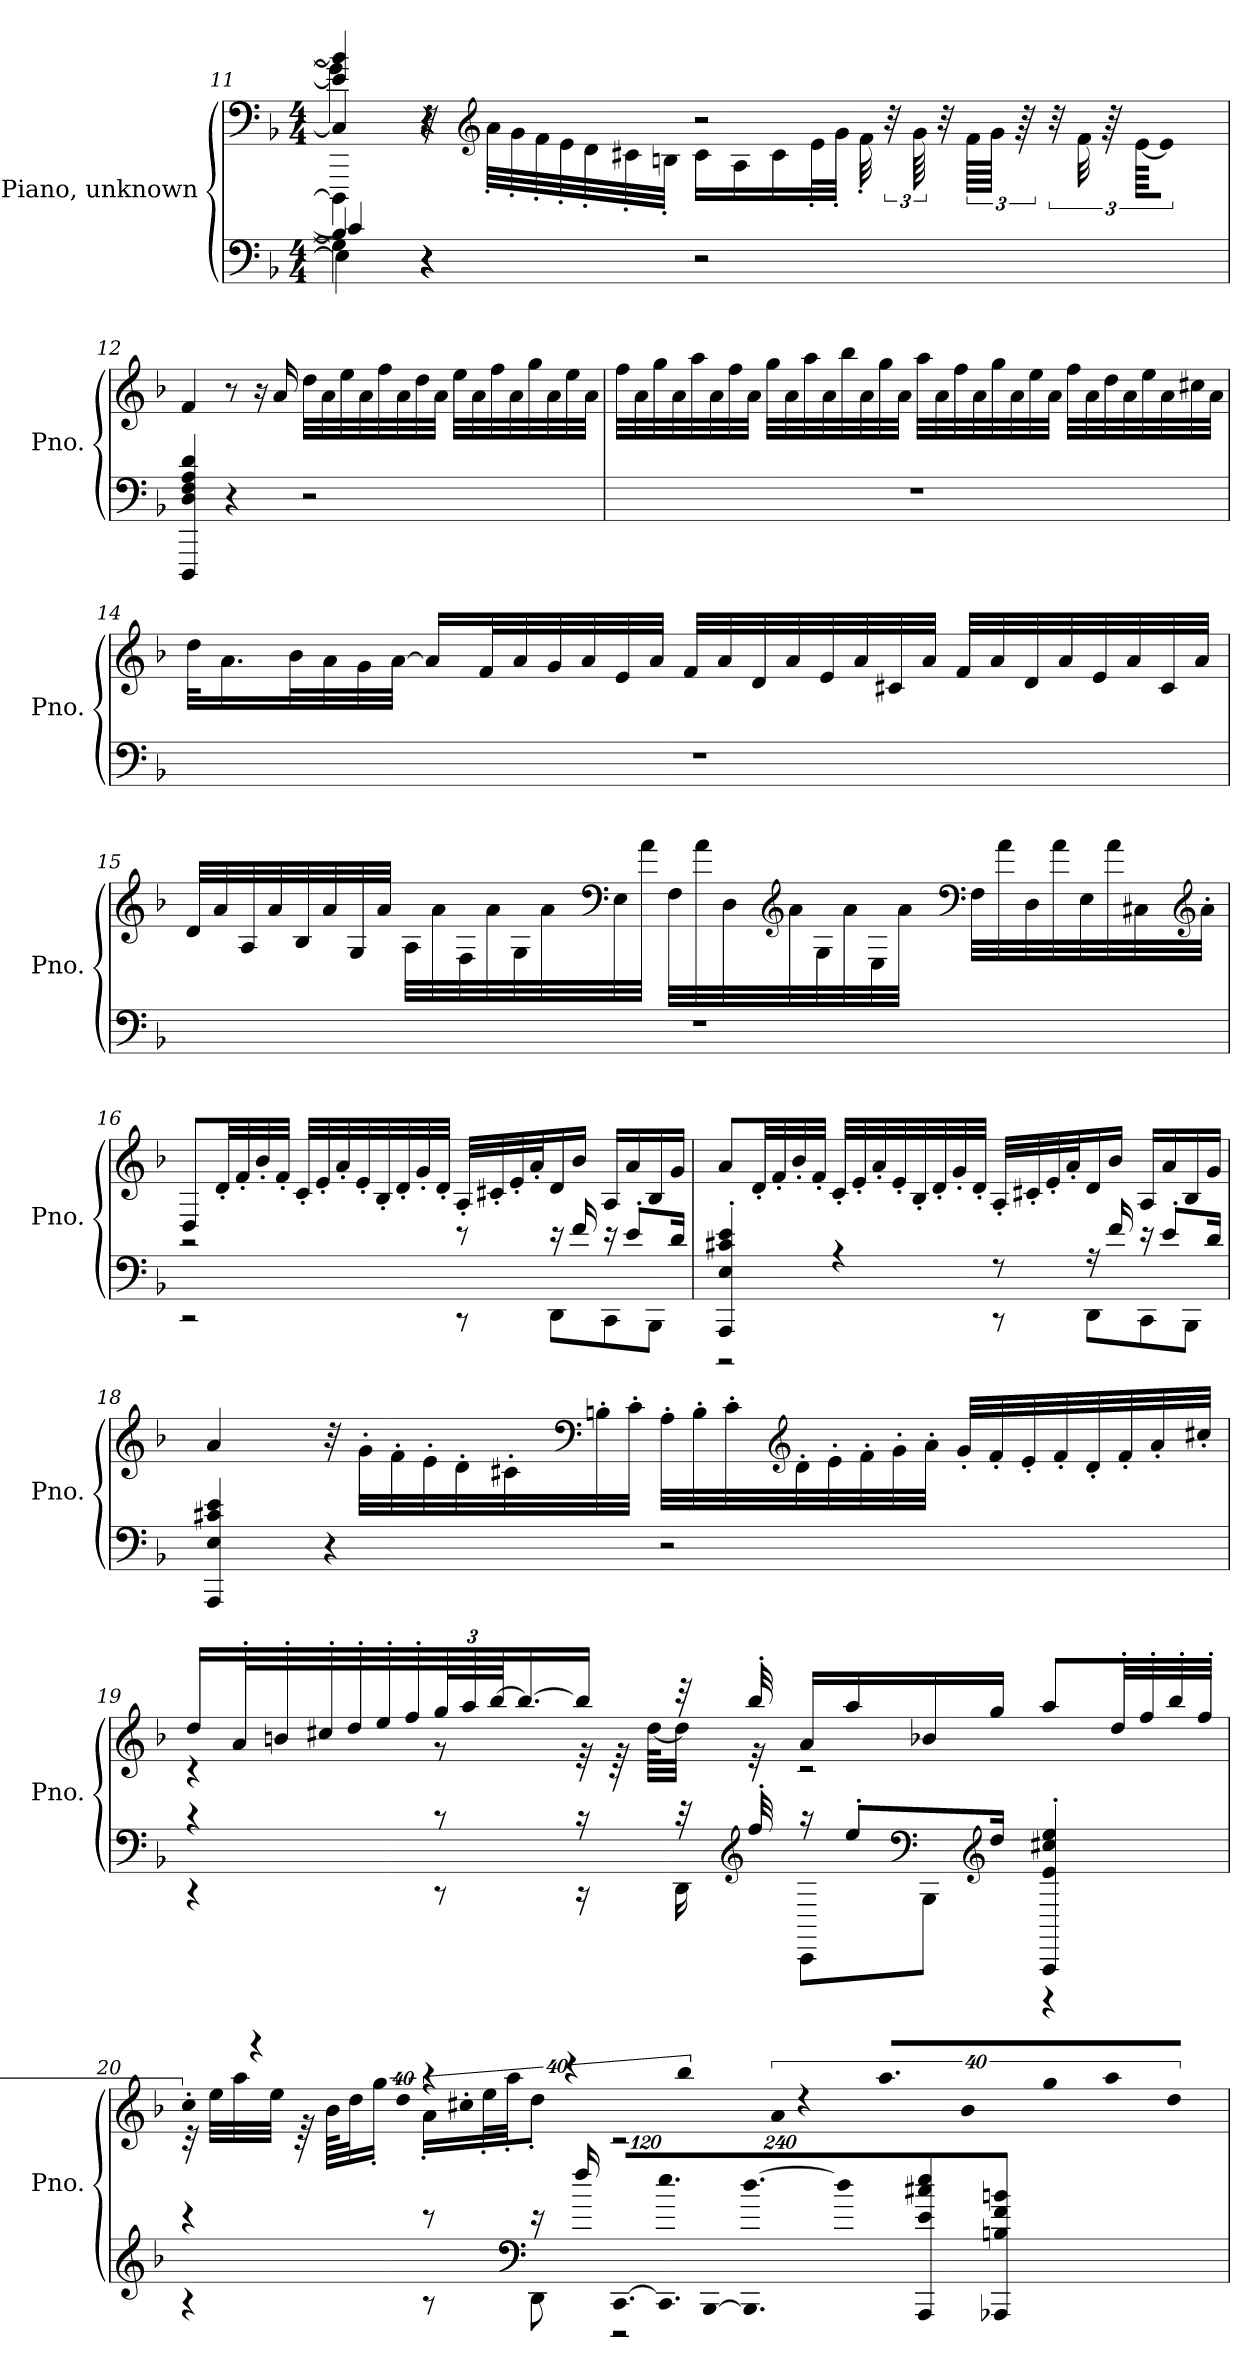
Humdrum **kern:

**kern	**kern
*part1	*part1
*staff2	*staff1
*I"Piano, unknown	*
*I'Pno.	*
!!LO:LB:g=z
*clefF4	*clefF4
*k[b-]	*k[b-]
*M4/4	*M4/4
=11	=11
*^	*^
*	*^	*	*^
*	*	*^	*	*	*^
4B-/]	4G\]	4c#/]	4E\]	4e/] 4b-/]	4g\]	4C#/]	4DDD\]
4r	4r	4r	4r	4r	32r	4r	4r
*	*	*	*	*clefG2	*	*	*
.	.	.	.	.	32a'\LLL	.	.
.	.	.	.	.	32g'\	.	.
.	.	.	.	.	32f'\	.	.
.	.	.	.	.	32e'\	.	.
.	.	.	.	.	32d'\	.	.
.	.	.	.	.	32c#X'\	.	.
.	.	.	.	.	32Bn'\JJJ	.	.
2r	2r	2r	2r	2r	16c#\LL	2r	2r
.	.	.	.	.	16A\	.	.
.	.	.	.	.	16c#\	.	.
.	.	.	.	.	32e'\L	.	.
.	.	.	.	.	32g'\JJJ	.	.
.	.	.	.	.	32f'\	.	.
.	.	.	.	.	48r	.	.
.	.	.	.	.	96g\	.	.
.	.	.	.	.	32r	.	.
.	.	.	.	.	96f\LLLL	.	.
.	.	.	.	.	96g\JJJJ	.	.
.	.	.	.	.	96r	.	.
.	.	.	.	.	48r	.	.
.	.	.	.	.	48f\	.	.
.	.	.	.	.	96r	.	.
.	.	.	.	.	[96e\KKLL	.	.
.	.	.	.	.	16e\JJ]	.	.
*v	*v	*v	*v	*	*	*	*
*	*v	*v	*v	*v
!!LO:LB:g=z
=12	=12
4DDD/ 4D/ 4F/ 4A/ 4d/	4f/
4r	8r
.	16r
.	16a/
2r	32dd\LLL
.	32a\
.	32ee\
.	32a\
.	32ff\
.	32a\
.	32dd\
.	32a\JJJ
.	32ee\LLL
.	32a\
.	32ff\
.	32a\
.	32gg\
.	32a\
.	32ee\
.	32a\JJJ
!!LO:LB:g=z
=13	=13
1r	32ff\LLL
.	32a\
.	32gg\
.	32a\
.	32aa\
.	32a\
.	32ff\
.	32a\JJJ
.	32gg\LLL
.	32a\
.	32aa\
.	32a\
.	32bb-\
.	32a\
.	32gg\
.	32a\JJJ
.	32aa\LLL
.	32a\
.	32ff\
.	32a\
.	32gg\
.	32a\
.	32ee\
.	32a\JJJ
.	32ff\LLL
.	32a\
.	32dd\
.	32a\
.	32ee\
.	32a\
.	32cc#X\
.	32a\JJJ
!!LO:PB:g=z
=14	=14
1r	32dd\KLL
.	16.a\
.	32b-\L
.	32a\
.	32g\
.	[32a\JJJ
.	16a/LL]
.	32f/L
.	32a/
.	32g/
.	32a/
.	32e/
.	32a/JJJ
.	32f/LLL
.	32a/
.	32d/
.	32a/
.	32e/
.	32a/
.	32c#X/
.	32a/JJJ
.	32f/LLL
.	32a/
.	32d/
.	32a/
.	32e/
.	32a/
.	32c#/
.	32a/JJJ
!!LO:LB:g=z
=15	=15
1r	32d/LLL
.	32a/
.	32A/
.	32a/
.	32B-/
.	32a/
.	32G/
.	32a/JJJ
.	32A\LLL
.	32a\
.	32F\
.	32a\
.	32G\
.	32a\
*	*clefF4
.	32E\
.	32a\JJJ
.	32F\LLL
.	32a\
.	32D\
*	*clefG2
.	32a\
.	32G\
.	32a\
.	32E\
.	32a\JJJ
*	*clefF4
.	32F\LLL
.	32a\
.	32D\
.	32a\
.	32E\
.	32a\
.	32C#X\
*	*clefG2
.	32a'\JJJ
!!LO:LB:g=z
=16	=16
*^	*
2r	2r	8D/L
.	.	32d'/LL
.	.	32f'/
.	.	32b-'/
.	.	32f'/JJJ
.	.	32c'/LLL
.	.	32e'/
.	.	32a'/
.	.	32e'/
.	.	32B-'/
.	.	32d'/
.	.	32g'/
.	.	32d'/JJJ
8r	8r	32A'/LLL
.	.	32c#X'/
.	.	32e'/
.	.	32a'/J
16r	8DD\L	16d/
16f/	.	16b-/JJ
16r	8CC\	16A/LL
8e'/L	.	16a/
.	8BBB-\J	16B-/
16d/Jk	.	16g/JJ
!!LO:LB:g=z
=17	=17	=17
4AAA/' 4E/' 4c#X/' 4e/'	2r	8a/L
.	.	32d'/LL
.	.	32f'/
.	.	32b-'/
.	.	32f'/JJJ
4r	.	32c'/LLL
.	.	32e'/
.	.	32a'/
.	.	32e'/
.	.	32B-'/
.	.	32d'/
.	.	32g'/
.	.	32d'/JJJ
8r	8r	32A'/LLL
.	.	32c#X'/
.	.	32e'/
.	.	32a'/J
16r	8DD\L	16d/
16f/	.	16b-/JJ
16r	8CC\	16A/LL
8e'/L	.	16a/
.	8BBB-\J	16B-/
16d/Jk	.	16g/JJ
*v	*v	*
!!LO:LB:g=z
=18	=18
4AAA/ 4E/ 4c#X/ 4e/	4a/
4r	32r
.	32g'\LLL
.	32f'\
.	32e'\
.	32d'\
.	32c#X'\
*	*clefF4
.	32Bn'\
.	32c#'\JJJ
2r	32A'\LLL
.	32B'\
.	32c#'\
*	*clefG2
.	32d'\
.	32e'\
.	32f'\
.	32g'\
.	32a'\JJJ
.	32g'/LLL
.	32f'/
.	32e'/
.	32f'/
.	32d'/
.	32f'/
.	32a'/
.	32cc#X'/JJJ
!!LO:LB:g=z
=19	=19
*^	*^
4r	4r	16dd/LL	4r
.	.	32a'/L	.
.	.	32bn'/	.
.	.	32cc#X'/	.
.	.	32dd'/	.
.	.	32ee'/	.
.	.	32ff'/	.
*	*	*Xbrackettup	*
8r	8r	96gg/L	8r
.	.	96aa/	.
.	.	[96bb-/JJ	.
.	.	16.bb-/_	.
16r	16r	16bb-/JJ]	32r
.	.	.	64r
.	.	.	[64dd\KLLL
32r	16DD\	32r	32dd\JJJ]
*clefG2	*	*	*
32ff'/	.	32bb-'/	32r
16r	8CC\L	16a/LL	2r
8ee'/L	.	16aa/	.
*clefF4	*	*	*
.	8BBB-\J	16b-X/	.
*clefG2	*	*	*
16dd/Jk	.	16gg/JJ	.
4AAA/' 4e/' 4cc#X/' 4ee/'	4r	8aa/L	.
.	.	32dd'/LL	.
.	.	32ff'/	.
.	.	32bb-'/	.
.	.	32ff'/JJJ	.
!!LO:PB:g=z	!!
=20	=20	=20	=20
*	*	*brackettup	*
!	!	!LO:N:vis=16	!
4r	4r	1920%137cc'/	32r
.	.	.	32ee\LLL
.	.	.	32aa\
!	!	!LO:N:vis=8	!
.	.	960%137r	.
.	.	.	32ee\JJJ
.	.	.	64r
.	.	.	64b-\KLLL
.	.	.	32dd\J
.	.	.	16gg'\JJ
!	!	!LO:N:vis=32	!
.	.	640%23dd/	.
!	!	!LO:N:vis=32	!
8r	8r	640%23r	16a'\LL
!	!	!LO:N:vis=16	!
.	.	1920%137cc#X'/	.
.	.	.	32ee'\L
.	.	.	32aa'\JJ
!	!	!LO:N:vis=16	!
.	.	1920%137r	.
*clefF4	*	*	*
16r	8DD\	.	8dd'\J
!	!	!LO:N:vis=16	!
.	.	1920%137bb-/	.
16ff/	.	.	.
*Xbrackettup	*	*	*
!LO:N:vis=32.	!	!LO:N:vis=32	!
[1920%103CC/LLL	2r	640%23a/	2r
!	!	!LO:N:vis=64	!
.	.	960%17r	.
!LO:N:vis=32.	!	!LO:N:vis=32.	!
1920%103CC/] 1920%103ee/J	.	1920%103aa/KLL	.
!LO:N:vis=16	!	!LO:N:vis=16	!
[1920%137BBB-/	.	1920%137b-/	.
!LO:N:vis=32.	!	!LO:N:vis=16	!
1920%103BBB-/] [1920%103dd/L	.	1920%137gg/J	.
!LO:N:vis=64	!	!	!
960%17dd/JJK]	.	.	.
8AAA/ 8e/ 8cc#X/ 8ee/	.	8aa/	.
8AAA-X/ 8Bn/ 8f/ 8bn/J	.	8dd/J	.
*v	*v	*	*
*	*v	*v
=	=
*-	*-
